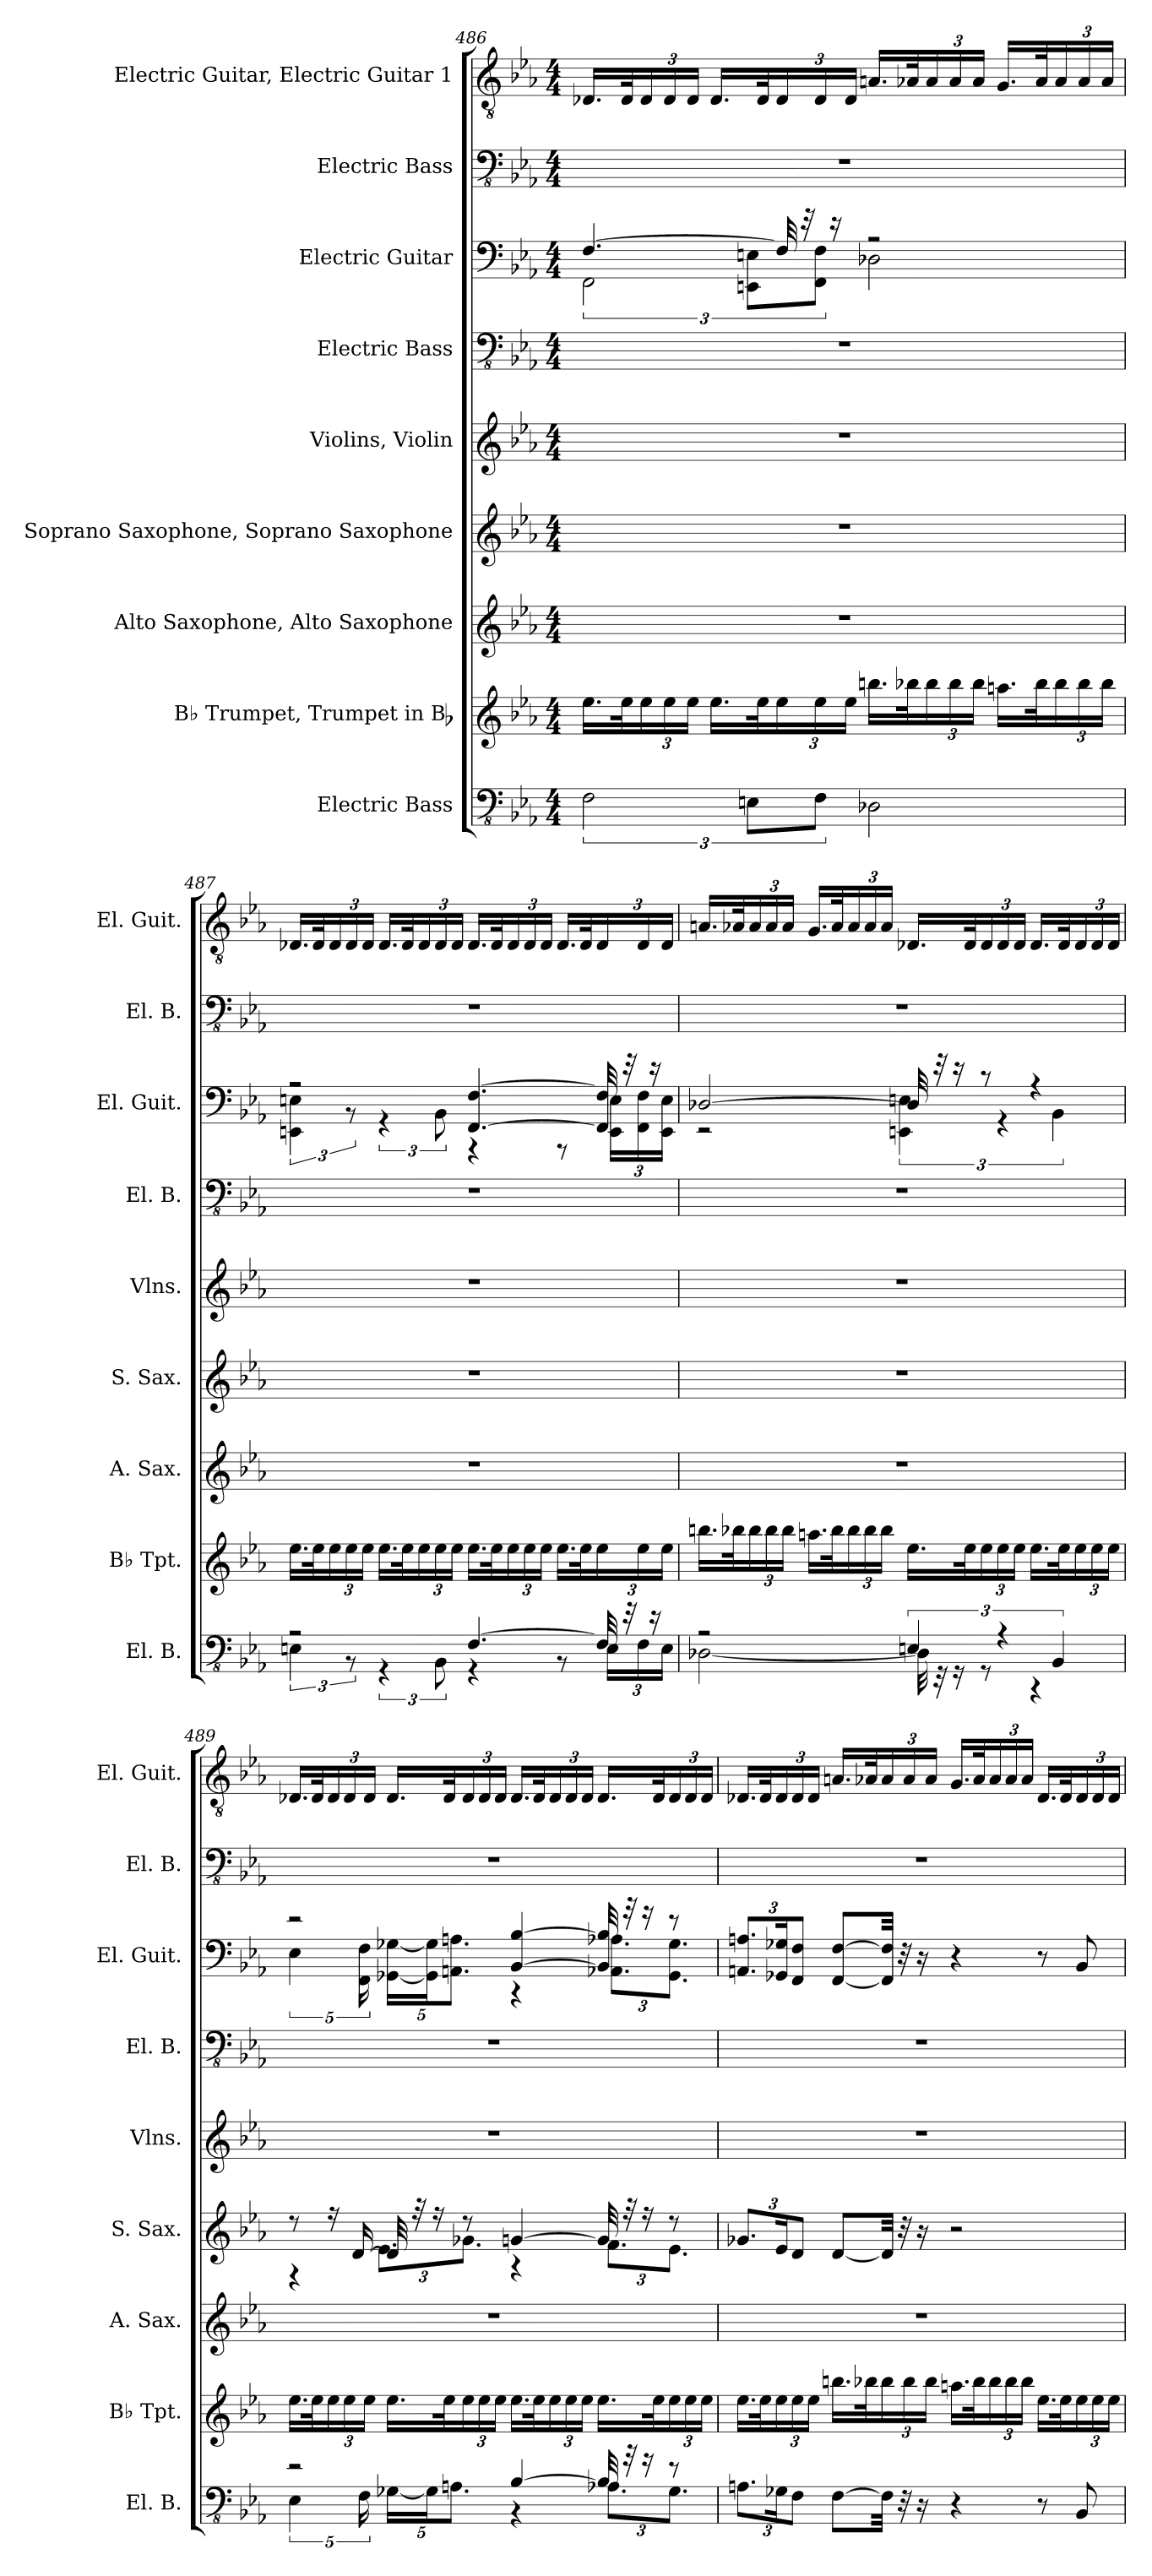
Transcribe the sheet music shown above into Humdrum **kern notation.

**kern	**kern	**kern	**kern	**kern	**kern	**kern	**kern	**kern
*part9	*part8	*part7	*part6	*part5	*part4	*part3	*part2	*part1
*staff9	*staff8	*staff7	*staff6	*staff5	*staff4	*staff3	*staff2	*staff1
*I"Electric Bass	*I"B♭ Trumpet, Trumpet in Bb	*I"Alto Saxophone, Alto Saxophone	*I"Soprano Saxophone, Soprano Saxophone	*I"Violins, Violin	*I"Electric Bass	*I"Electric Guitar	*I"Electric Bass	*I"Electric Guitar, Electric Guitar 1
*I'El. B.	*I'B♭ Tpt.	*I'A. Sax.	*I'S. Sax.	*I'Vlns.	*I'El. B.	*I'El. Guit.	*I'El. B.	*I'El. Guit.
!!LO:PB:g=z
*clefFv4	*clefG2	*clefG2	*clefG2	*clefG2	*clefFv4	*clefF4	*clefFv4	*clefGv2
*	*ITrd1c2	*ITrd5c9	*ITrd1c2	*	*	*	*	*
*k[b-e-a-]	*k[b-e-a-d-g-]	*k[b-e-a-d-g-c-]	*k[b-e-a-d-g-]	*k[b-e-a-]	*k[b-e-a-]	*k[b-e-a-]	*k[b-e-a-]	*k[b-e-a-]
*M4/4	*M4/4	*M4/4	*M4/4	*M4/4	*M4/4	*M4/4	*M4/4	*M4/4
=486	=486	=486	=486	=486	=486	=486	=486	=486
*	*	*	*	*	*	*^	*	*
3FF\	16.dd-\LL	1r	1r	1r	1r	[4.F/	3FF\	1r	16.D-X/LL
.	32dd-\K	.	.	.	.	.	.	.	32D-/K
*	*Xbrackettup	*	*	*	*	*	*	*	*Xbrackettup
.	24dd-\	.	.	.	.	.	.	.	24D-/
.	24dd-\	.	.	.	.	.	.	.	24D-/
.	24dd-\JJ	.	.	.	.	.	.	.	24D-/JJ
.	16.dd-\LL	.	.	.	.	.	.	.	16.D-/LL
12EEn\L	.	.	.	.	.	.	12EEn\ 12En\L	.	.
.	32dd-\K	.	.	.	.	.	.	.	32D-/K
.	24dd-\	.	.	.	.	32F/]	.	.	24D-/
.	.	.	.	.	.	32r	.	.	.
12FF\J	24dd-\	.	.	.	.	.	12FF\ 12F\J	.	24D-/
.	.	.	.	.	.	16r	.	.	.
.	24dd-\JJ	.	.	.	.	.	.	.	24D-/JJ
2DD-X\	16.aan\LL	.	.	.	.	2r	2D-X\	.	16.An/LL
.	32aa-X\K	.	.	.	.	.	.	.	32A-X/K
.	24aa-\	.	.	.	.	.	.	.	24A-/
.	24aa-\	.	.	.	.	.	.	.	24A-/
.	24aa-\JJ	.	.	.	.	.	.	.	24A-/JJ
.	16.ggn\LL	.	.	.	.	.	.	.	16.G/LL
.	32aa-\K	.	.	.	.	.	.	.	32A-/K
.	24aa-\	.	.	.	.	.	.	.	24A-/
.	24aa-\	.	.	.	.	.	.	.	24A-/
.	24aa-\JJ	.	.	.	.	.	.	.	24A-/JJ
!!LO:PB:g=z
=487	=487	=487	=487	=487	=487	=487	=487	=487	=487
*^	*	*	*	*	*	*	*	*	*
2r	6EEn\	16.dd-\LL	1r	1r	1r	1r	2r	6EEn\ 6En\	1r	16.D-X/LL
.	.	32dd-\K	.	.	.	.	.	.	.	32D-/K
.	.	24dd-\	.	.	.	.	.	.	.	24D-/
.	12r	24dd-\	.	.	.	.	.	12r	.	24D-/
.	.	24dd-\JJ	.	.	.	.	.	.	.	24D-/JJ
.	6r	16.dd-\LL	.	.	.	.	.	6r	.	16.D-/LL
.	.	32dd-\K	.	.	.	.	.	.	.	32D-/K
.	.	24dd-\	.	.	.	.	.	.	.	24D-/
.	12BBB-\	24dd-\	.	.	.	.	.	12BB-\	.	24D-/
.	.	24dd-\JJ	.	.	.	.	.	.	.	24D-/JJ
[4.FF/	4r	16.dd-\LL	.	.	.	.	[4.FF/ [4.F/	4r	.	16.D-/LL
.	.	32dd-\K	.	.	.	.	.	.	.	32D-/K
.	.	24dd-\	.	.	.	.	.	.	.	24D-/
.	.	24dd-\	.	.	.	.	.	.	.	24D-/
.	.	24dd-\JJ	.	.	.	.	.	.	.	24D-/JJ
.	8r	16.dd-\LL	.	.	.	.	.	8r	.	16.D-/LL
.	.	32dd-\K	.	.	.	.	.	.	.	32D-/K
*	*Xbrackettup	*	*	*	*	*	*	*Xbrackettup	*	*
32FF/]	24EE\LL	24dd-\	.	.	.	.	32FF/] 32F/]	24EE\ 24E\LL	.	24D-/
32r	.	.	.	.	.	.	32r	.	.	.
.	24FF\	24dd-\	.	.	.	.	.	24FF\ 24F\	.	24D-/
16r	.	.	.	.	.	.	16r	.	.	.
.	24EE\JJ	24dd-\JJ	.	.	.	.	.	24EE\ 24E\JJ	.	24D-/JJ
!!LO:PB:g=z
=488	=488	=488	=488	=488	=488	=488	=488	=488	=488	=488
2r	[2DD-X\	16.aan\LL	1r	1r	1r	1r	[2D-X/	2r	1r	16.An/LL
.	.	32aa-X\K	.	.	.	.	.	.	.	32A-X/K
.	.	24aa-\	.	.	.	.	.	.	.	24A-/
.	.	24aa-\	.	.	.	.	.	.	.	24A-/
.	.	24aa-\JJ	.	.	.	.	.	.	.	24A-/JJ
.	.	16.ggn\LL	.	.	.	.	.	.	.	16.G/LL
.	.	32aa-\K	.	.	.	.	.	.	.	32A-/K
.	.	24aa-\	.	.	.	.	.	.	.	24A-/
.	.	24aa-\	.	.	.	.	.	.	.	24A-/
.	.	24aa-\JJ	.	.	.	.	.	.	.	24A-/JJ
*brackettup	*	*	*	*	*	*	*	*brackettup	*	*
6EEn/	32DD-\]	16.dd-\LL	.	.	.	.	32D-/]	6EEn\ 6En\	.	16.D-X/LL
.	32r	.	.	.	.	.	32r	.	.	.
.	16r	.	.	.	.	.	16r	.	.	.
.	.	32dd-\K	.	.	.	.	.	.	.	32D-/K
.	8r	24dd-\	.	.	.	.	8r	.	.	24D-/
6r	.	24dd-\	.	.	.	.	.	6r	.	24D-/
.	.	24dd-\JJ	.	.	.	.	.	.	.	24D-/JJ
.	4r	16.dd-\LL	.	.	.	.	4r	.	.	16.D-/LL
6BBB-/	.	.	.	.	.	.	.	6BB-\	.	.
.	.	32dd-\K	.	.	.	.	.	.	.	32D-/K
.	.	24dd-\	.	.	.	.	.	.	.	24D-/
.	.	24dd-\	.	.	.	.	.	.	.	24D-/
.	.	24dd-\JJ	.	.	.	.	.	.	.	24D-/JJ
!!LO:PB:g=z
=489	=489	=489	=489	=489	=489	=489	=489	=489	=489	=489
*	*	*	*	*^	*	*	*	*	*	*
2r	5EE-\	16.dd-\LL	1r	8r	4r	1r	1r	2r	5E-\	1r	16.D-X/LL
.	.	32dd-\K	.	.	.	.	.	.	.	.	32D-/K
.	.	24dd-\	.	16r	.	.	.	.	.	.	24D-/
.	.	24dd-\	.	.	.	.	.	.	.	.	24D-/
.	.	.	.	[16c/	.	.	.	.	.	.	.
.	20FF\	.	.	.	.	.	.	.	20FF\ 20F\	.	.
.	.	24dd-\JJ	.	.	.	.	.	.	.	.	24D-/JJ
*	*	*	*	*	*Xbrackettup	*	*	*	*	*	*
.	[20GG-X\LL	16.dd-\LL	.	32c/]	12.d-\L	.	.	.	[20GG-X\ [20G-X\LL	.	16.D-/LL
.	.	.	.	32r	.	.	.	.	.	.	.
.	20GG-\J]	.	.	.	.	.	.	.	20GG-\] 20G-\]J	.	.
.	.	.	.	16r	.	.	.	.	.	.	.
.	.	32dd-\K	.	.	.	.	.	.	.	.	32D-/K
.	10.AAn\J	.	.	.	.	.	.	.	10.AAn\ 10.An\J	.	.
.	.	24dd-\	.	8r	12.f-X\J	.	.	.	.	.	24D-/
.	.	24dd-\	.	.	.	.	.	.	.	.	24D-/
.	.	24dd-\JJ	.	.	.	.	.	.	.	.	24D-/JJ
[4BB-/	4r	16.dd-\LL	.	[4fn/	4r	.	.	[4BB-/ [4B-/	4r	.	16.D-/LL
.	.	32dd-\K	.	.	.	.	.	.	.	.	32D-/K
.	.	24dd-\	.	.	.	.	.	.	.	.	24D-/
.	.	24dd-\	.	.	.	.	.	.	.	.	24D-/
.	.	24dd-\JJ	.	.	.	.	.	.	.	.	24D-/JJ
*	*Xbrackettup	*	*	*	*	*	*	*	*Xbrackettup	*	*
32BB-/]	12.AA-X\L	16.dd-\LL	.	32f/]	12.e-\L	.	.	32BB-/] 32B-/]	12.AA-X\ 12.A-X\L	.	16.D-/LL
32r	.	.	.	32r	.	.	.	32r	.	.	.
16r	.	.	.	16r	.	.	.	16r	.	.	.
.	.	32dd-\K	.	.	.	.	.	.	.	.	32D-/K
8r	12.GG-\J	24dd-\	.	8r	12.d-\J	.	.	8r	12.GG-\ 12.G-\J	.	24D-/
.	.	24dd-\	.	.	.	.	.	.	.	.	24D-/
.	.	24dd-\JJ	.	.	.	.	.	.	.	.	24D-/JJ
*v	*v	*	*	*v	*v	*	*	*v	*v	*	*
!!LO:PB:g=z
=490	=490	=490	=490	=490	=490	=490	=490	=490
12.AAn\L	16.dd-\LL	1r	12.f-X/L	1r	1r	12.AAn/ 12.An/L	1r	16.D-X/LL
.	32dd-\K	.	.	.	.	.	.	32D-/K
24GG-X\K	24dd-\	.	24d-/K	.	.	24GG-X/ 24G-X/K	.	24D-/
12FF\J	24dd-\	.	12c/J	.	.	12FF/ 12F/J	.	24D-/
.	24dd-\JJ	.	.	.	.	.	.	24D-/JJ
[8FF\L	16.aan\LL	.	[8c/L	.	.	[8FF/ [8F/L	.	16.An/LL
.	32aa-X\K	.	.	.	.	.	.	32A-X/K
32FF\Jkk]	24aa-\	.	32c/Jkk]	.	.	32FF/] 32F/]Jkk	.	24A-/
32r	.	.	32r	.	.	32r	.	.
.	24aa-\	.	.	.	.	.	.	24A-/
16r	.	.	16r	.	.	16r	.	.
.	24aa-\JJ	.	.	.	.	.	.	24A-/JJ
4r	16.ggn\LL	.	2r	.	.	4r	.	16.G/LL
.	32aa-\K	.	.	.	.	.	.	32A-/K
.	24aa-\	.	.	.	.	.	.	24A-/
.	24aa-\	.	.	.	.	.	.	24A-/
.	24aa-\JJ	.	.	.	.	.	.	24A-/JJ
8r	16.dd-\LL	.	.	.	.	8r	.	16.D-/LL
.	32dd-\K	.	.	.	.	.	.	32D-/K
8BBB-/	24dd-\	.	.	.	.	8BB-/	.	24D-/
.	24dd-\	.	.	.	.	.	.	24D-/
.	24dd-\JJ	.	.	.	.	.	.	24D-/JJ
=	=	=	=	=	=	=	=	=
*-	*-	*-	*-	*-	*-	*-	*-	*-
